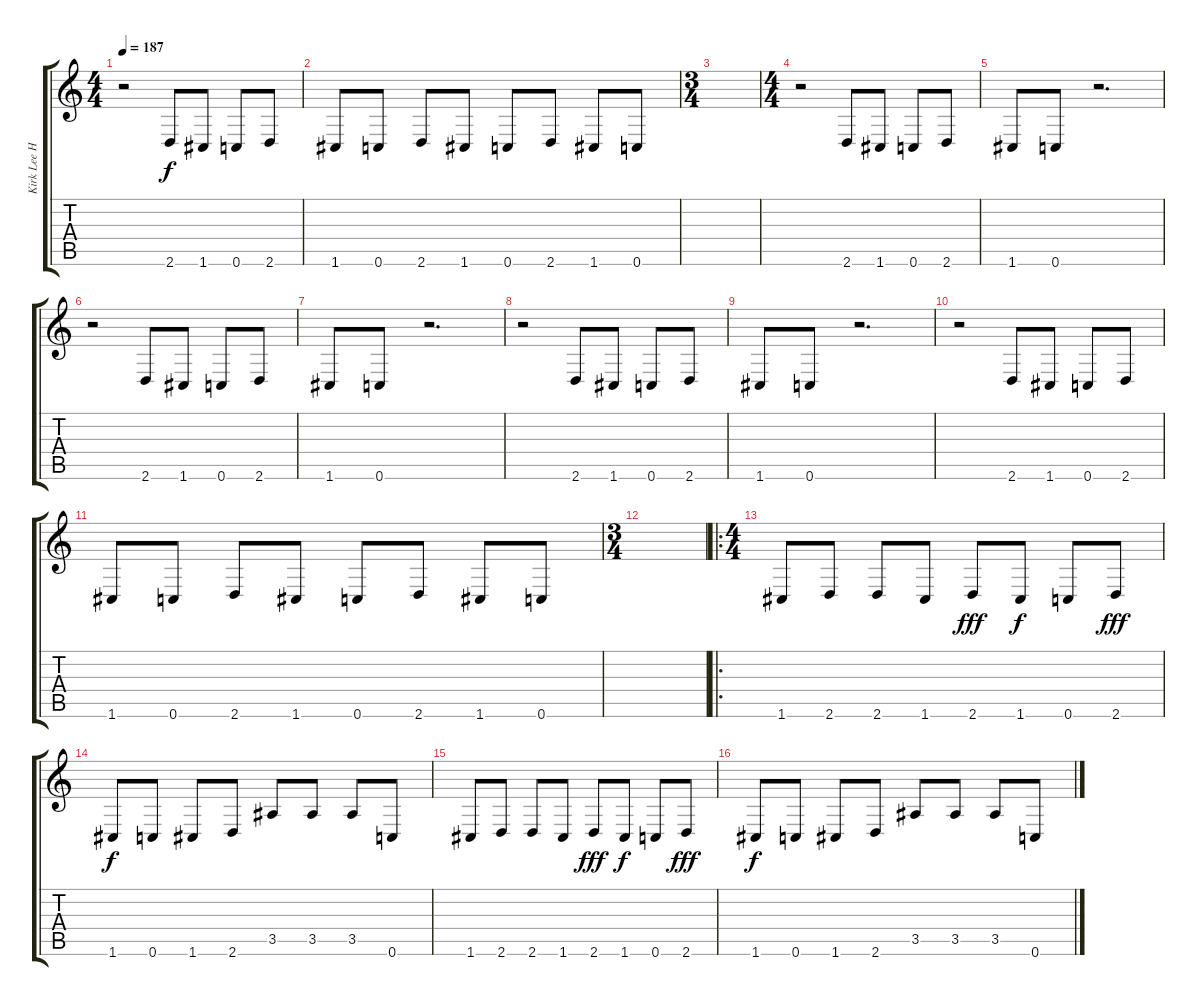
\track ("Kirk Lee Hammett" "Kirk Lee H") {instrument distortionguitar}
\staff {score tabs}
\tuning (D4 A3 F3 C3 G2 C2) {hide}
\ts (4 4)
\tempo 187
\clef g2
\ks c
r.2{dy f} 2.6.8 1.6.8 0.6.8 2.6.8 |
1.6.8 0.6.8 2.6.8 1.6.8 0.6.8 2.6.8 1.6.8 0.6.8 |
\ts (3 4)
|
\ts (4 4)
r.2 2.6.8 1.6.8 0.6.8 2.6.8 |
1.6.8 0.6.8 r.2{d} |
r.2 2.6.8 1.6.8 0.6.8 2.6.8 |
1.6.8 0.6.8 r.2{d} |
r.2 2.6.8 1.6.8 0.6.8 2.6.8 |
1.6.8 0.6.8 r.2{d} |
r.2 2.6.8 1.6.8 0.6.8 2.6.8 |
1.6.8 0.6.8 2.6.8 1.6.8 0.6.8 2.6.8 1.6.8 0.6.8 |
\ts (3 4)
|
\ro
\ts (4 4)
1.6.8{volume 13} 2.6.8 2.6.8 1.6.8 2.6.8{dy fff} 1.6.8{dy f} 0.6.8 2.6.8{dy fff} |
1.6.8{dy f} 0.6.8 1.6.8 2.6.8 3.5.8 3.5.8 3.5.8 0.6.8 |
1.6.8 2.6.8 2.6.8 1.6.8 2.6.8{dy fff} 1.6.8{dy f} 0.6.8 2.6.8{dy fff} |
1.6.8{dy f} 0.6.8 1.6.8 2.6.8 3.5.8 3.5.8 3.5.8 0.6.8
